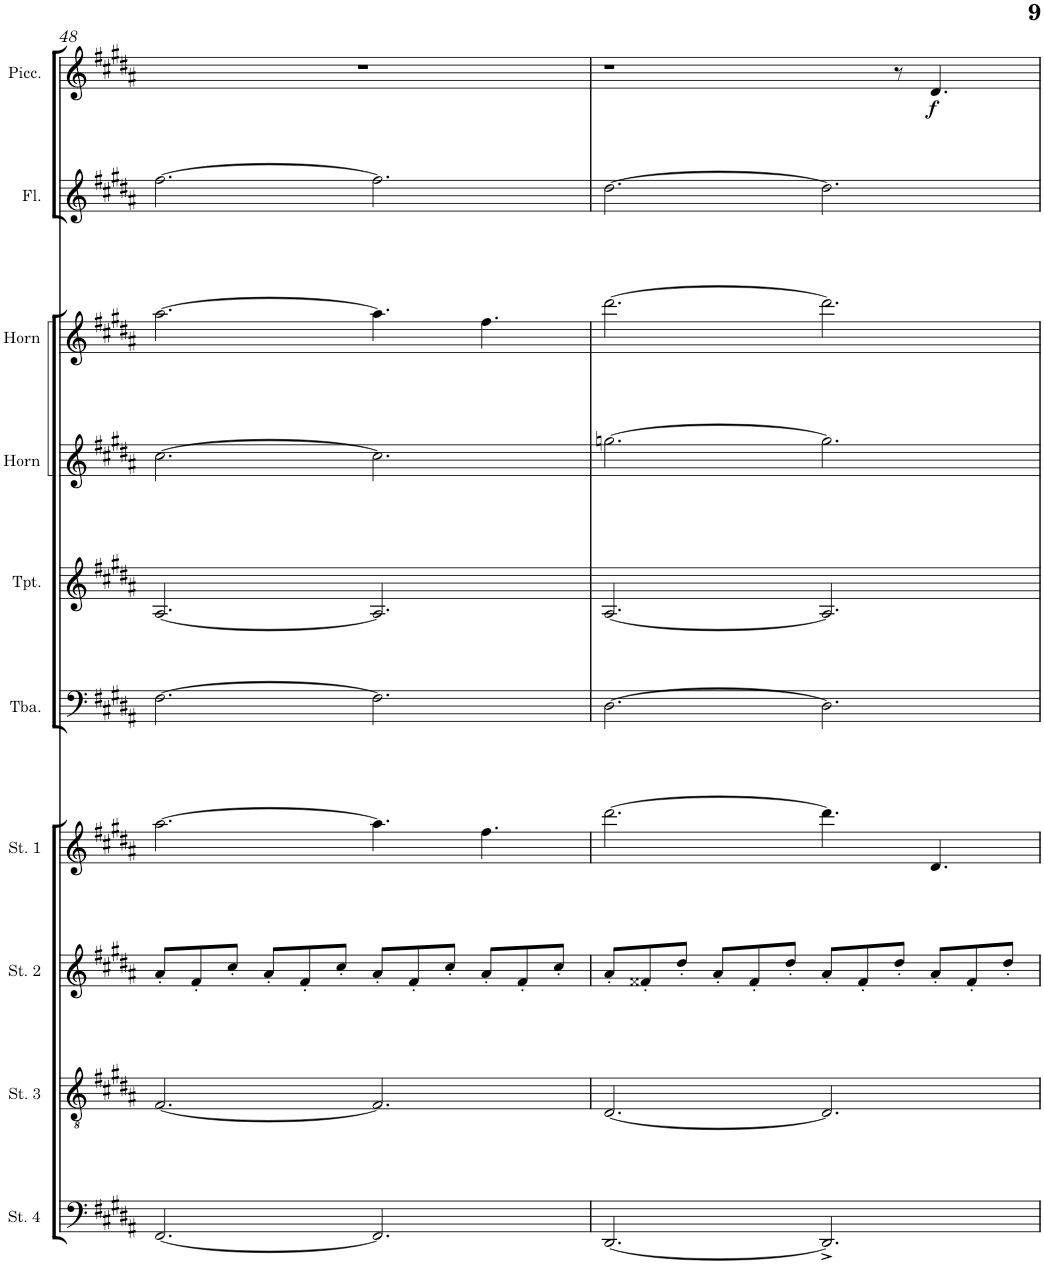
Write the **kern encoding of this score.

**kern	**kern	**kern	**kern	**kern	**kern	**kern	**kern	**kern	**kern	**dynam
*part10	*part9	*part8	*part7	*part6	*part5	*part4	*part3	*part2	*part1	*part1
*staff10	*staff9	*staff8	*staff7	*staff6	*staff5	*staff4	*staff3	*staff2	*staff1	*staff1
*I"Strings 4	*I"Strings 3	*I"Strings 2	*I"Strings 1	*I"Tuba	*I"Trumpet	*I"Horn	*I"Horn	*I"Flute	*I"Piccolo	*
*I'St. 4	*I'St. 3	*I'St. 2	*I'St. 1	*I'Tba.	*I'Tpt.	*I'Horn	*I'Horn	*I'Fl.	*I'Picc.	*
!!LO:PB:g=z
*clefF4	*clefGv2	*clefG2	*clefG2	*clefF4	*clefG2	*clefG2	*clefG2	*clefG2	*clefG2	*
*	*	*	*	*	*Trd1c2	*Trd7c12	*Trd7c12	*	*Trd-7c-12	*
*k[f#c#g#d#a#]	*k[f#c#g#d#a#]	*k[f#c#g#d#a#]	*k[f#c#g#d#a#]	*k[f#c#g#d#a#]	*k[f#c#g#d#a#]	*k[f#c#g#d#a#]	*k[f#c#g#d#a#]	*k[f#c#g#d#a#]	*k[f#c#g#d#a#]	*
*M12/8	*M12/8	*M12/8	*M12/8	*M12/8	*M12/8	*M12/8	*M12/8	*M12/8	*M12/8	*
=48	=48	=48	=48	=48	=48	=48	=48	=48	=48	=48
[2.FF#/	[2.F#/	8a#'/L	[2.aa#\	[2.F#\	[2.A#/	[2.cc#\	[2.aa#\	[2.ff#\	1.r	.
.	.	8f#'/	.	.	.	.	.	.	.	.
.	.	8cc#'/J	.	.	.	.	.	.	.	.
.	.	8a#'/L	.	.	.	.	.	.	.	.
.	.	8f#'/	.	.	.	.	.	.	.	.
.	.	8cc#'/J	.	.	.	.	.	.	.	.
2.FF#/]	2.F#/]	8a#'/L	4.aa#\]	2.F#\]	2.A#/]	2.cc#\]	4.aa#\]	2.ff#\]	.	.
.	.	8f#'/	.	.	.	.	.	.	.	.
.	.	8cc#'/J	.	.	.	.	.	.	.	.
.	.	8a#'/L	4.ff#\	.	.	.	4.ff#\	.	.	.
.	.	8f#'/	.	.	.	.	.	.	.	.
.	.	8cc#'/J	.	.	.	.	.	.	.	.
=49	=49	=49	=49	=49	=49	=49	=49	=49	=49	=49
[2.DD#/	[2.D#/	8a#'/L	[2.ddd#\	[2.D#\	[2.A#/	[2.ggn\	[2.ddd#\	[2.dd#\	1r	.
.	.	8f##X'/	.	.	.	.	.	.	.	.
.	.	8dd#'/J	.	.	.	.	.	.	.	.
.	.	8a#'/L	.	.	.	.	.	.	.	.
.	.	8f##'/	.	.	.	.	.	.	.	.
.	.	8dd#'/J	.	.	.	.	.	.	.	.
2.DD#^/]	2.D#/]	8a#'/L	4.ddd#\]	2.D#\]	2.A#/]	2.gg\]	2.ddd#\]	2.dd#\]	.	.
.	.	8f##'/	.	.	.	.	.	.	.	.
.	.	8dd#'/J	.	.	.	.	.	.	8r	.
!	!	!	!	!	!	!	!	!	!	!LO:DY:b
.	.	8a#'/L	4.d#/	.	.	.	.	.	4.d#/	f
.	.	8f##'/	.	.	.	.	.	.	.	.
.	.	8dd#'/J	.	.	.	.	.	.	.	.
=	=	=	=	=	=	=	=	=	=	=
*-	*-	*-	*-	*-	*-	*-	*-	*-	*-	*-
